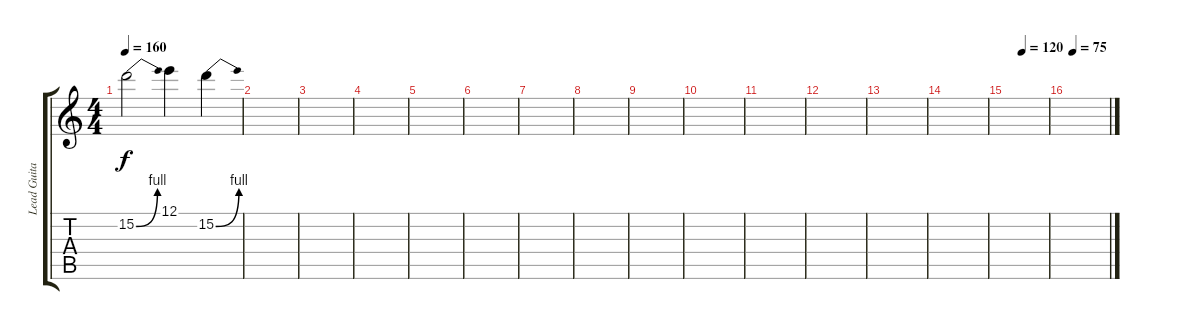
\track ("Lead Guitar" "Lead Guita") {instrument distortionguitar}
\staff {score tabs}
\tuning (E4 B3 G3 D3 A2 E2) {hide}
\ts (4 4)
\tempo 160
\clef g2
\ks c
15.2{be (bend 0 0 60 4) t}.2{dy f} 12.1.4 15.2{be (bend 0 0 60 4)}.4 |
|
|
|
|
|
|
|
|
|
|
|
|
|
\tempo (120 0.375)
|
\tempo (75 0.125)
